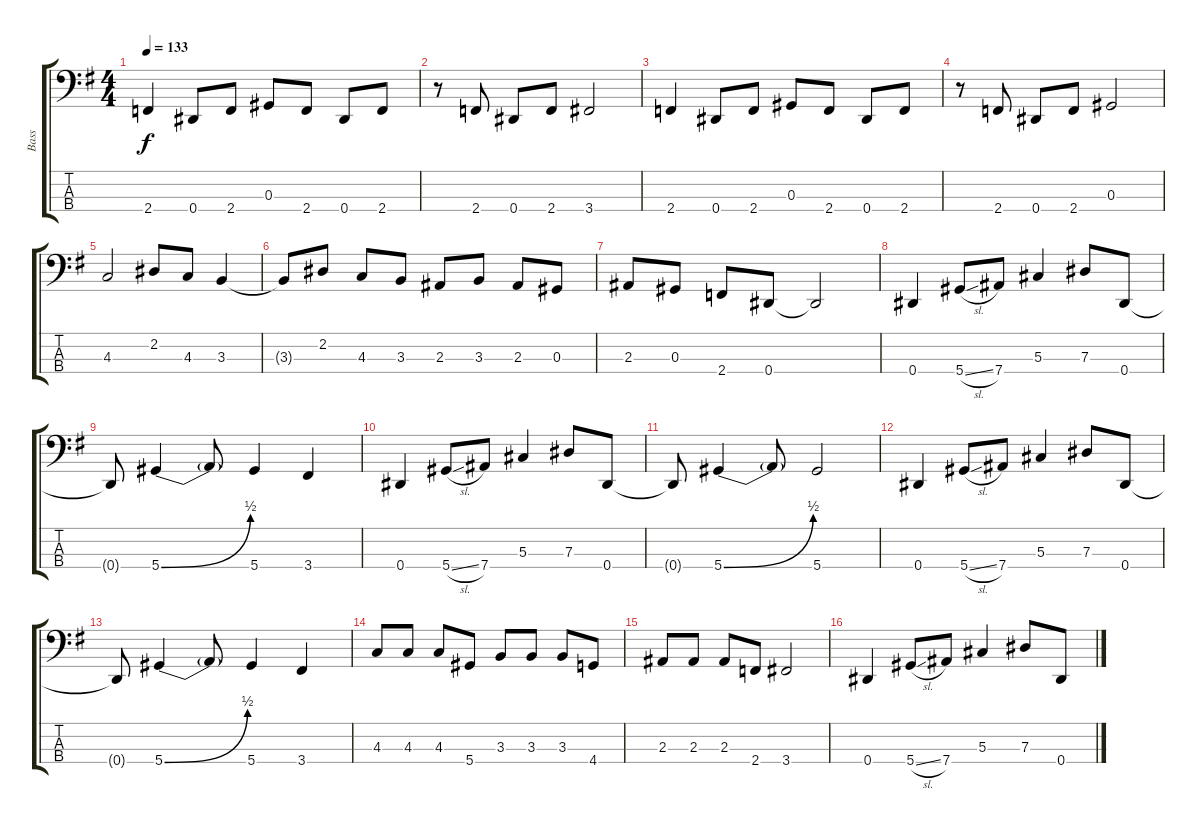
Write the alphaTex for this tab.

\track ("Bass" "Bass") {instrument electricbasspick}
\staff {score tabs}
\tuning (Gb2 Db2 Ab1 Eb1) {hide}
\ts (4 4)
\tempo 133
\clef f4
\ks g
2.4.4{dy f} 0.4.8 2.4.8 0.3.8 2.4.8 0.4.8 2.4.8 |
r.8 2.4.8 0.4.8 2.4.8 3.4.2 |
2.4.4 0.4.8 2.4.8 0.3.8 2.4.8 0.4.8 2.4.8 |
r.8 2.4.8 0.4.8 2.4.8 0.3.2 |
4.3.2 2.2.8 4.3.8 3.3.4 |
3.3{t}.8 2.2.8 4.3.8 3.3.8 2.3.8 3.3.8 2.3.8 0.3.8 |
2.3.8 0.3.8 2.4.8 0.4.8 0.4{t}.2 |
0.4.4 5.4{sl}.8 7.4.8 5.3.4 7.3.8 0.4.8 |
0.4{t}.8 5.4{be (bend 0 0 60 2)}.4 5.4{t}.8 5.4.4 3.4.4 |
0.4.4 5.4{sl}.8 7.4.8 5.3.4 7.3.8 0.4.8 |
0.4{t}.8 5.4{be (bend 0 0 60 2)}.4 5.4{t}.8 5.4.2 |
0.4.4 5.4{sl}.8 7.4.8 5.3.4 7.3.8 0.4.8 |
0.4{t}.8 5.4{be (bend 0 0 60 2)}.4 5.4{t}.8 5.4.4 3.4.4 |
4.3.8 4.3.8 4.3.8 5.4.8 3.3.8 3.3.8 3.3.8 4.4.8 |
2.3.8 2.3.8 2.3.8 2.4.8 3.4.2 |
0.4.4 5.4{sl}.8 7.4.8 5.3.4 7.3.8 0.4.8
